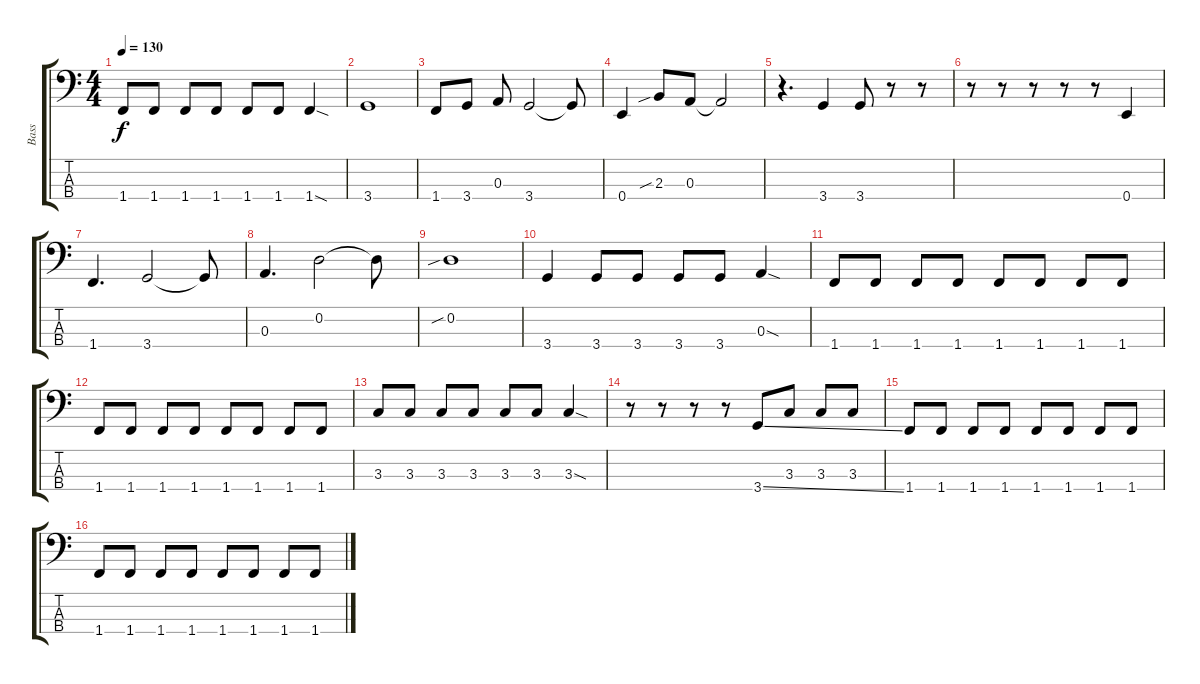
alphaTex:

\track ("Bass" "Bass") {instrument electricbassfinger}
\staff {score tabs}
\tuning (G2 D2 A1 E1) {hide}
\ts (4 4)
\tempo 130
\clef f4
\ks c
1.4.8{dy f} 1.4.8 1.4.8 1.4.8 1.4.8 1.4.8 1.4{sod}.4 |
3.4.1 |
1.4.8 3.4.8 0.3.8 3.4.2 3.4{t}.8 |
0.4.4 2.3{sib}.8 0.3.8 0.3{t}.2 |
r.4{d} 3.4.4 3.4.8 r.8 r.8 |
r.8 r.8 r.8 r.8 r.8 0.4.4 |
1.4.4{d} 3.4.2 3.4{t}.8 |
0.3.4{d} 0.2.2 0.2{t}.8 |
0.2{sib}.1 |
3.4.4 3.4.8 3.4.8 3.4.8 3.4.8 0.3{sod}.4 |
1.4.8 1.4.8 1.4.8 1.4.8 1.4.8 1.4.8 1.4.8 1.4.8 |
1.4.8 1.4.8 1.4.8 1.4.8 1.4.8 1.4.8 1.4.8 1.4.8 |
3.3.8 3.3.8 3.3.8 3.3.8 3.3.8 3.3.8 3.3{sod}.4 |
r.8 r.8 r.8 r.8 3.4{ss}.8 3.3.8 3.3.8 3.3.8 |
1.4.8 1.4.8 1.4.8 1.4.8 1.4.8 1.4.8 1.4.8 1.4.8 |
1.4.8 1.4.8 1.4.8 1.4.8 1.4.8 1.4.8 1.4.8 1.4.8
